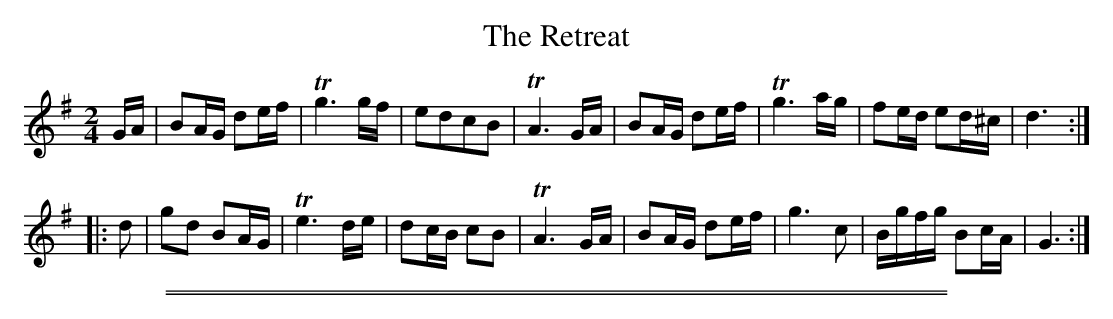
X:1
T: The Retreat
M: 2/4
L: 1/16
K: G
GA |\
B2AG d2ef | Tg6 gf | e2d2c2B2 | TA6 GA |\
B2AG d2ef | Tg6 ag | f2ed e2d^c | d6 :|
|: d2 |\
g2d2 B2AG | Te6 de | d2cB c2B2 | TA6 GA |\
B2AG d2ef | g6 c2 | Bgfg B2cA | G6 :|
